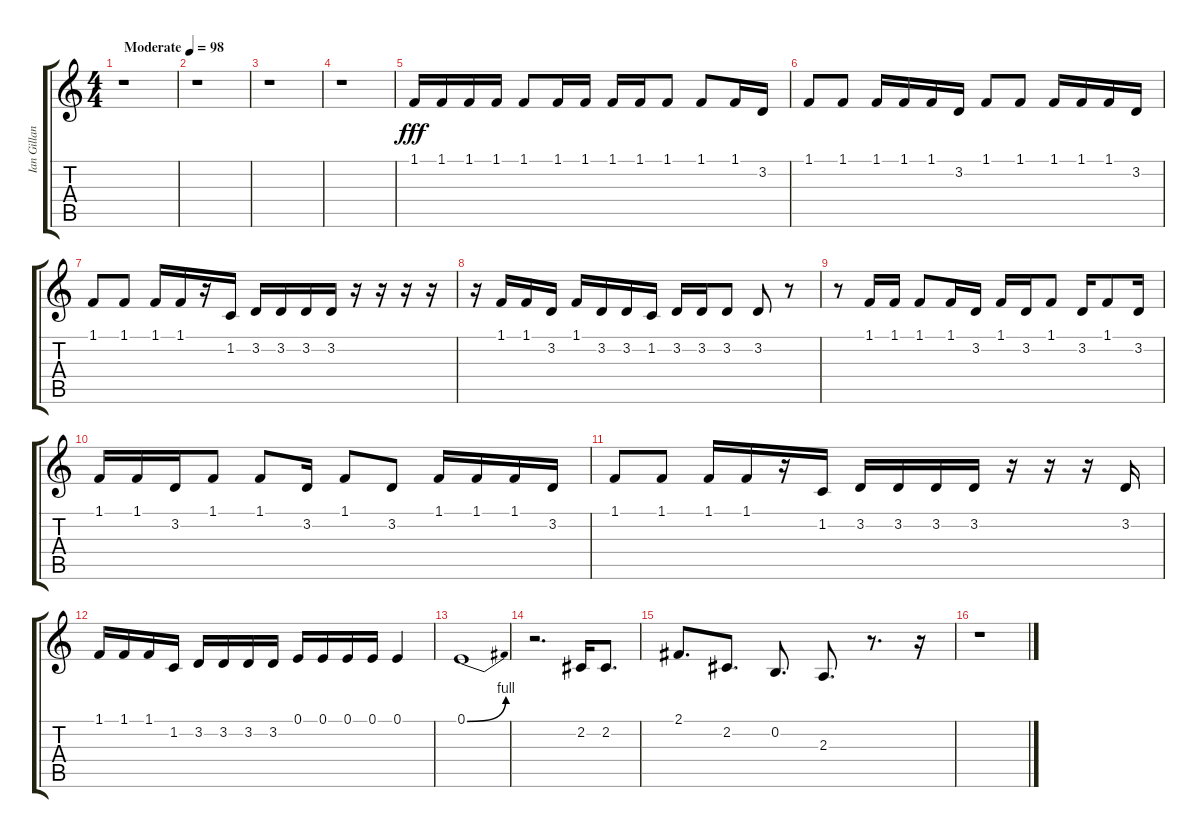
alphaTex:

\track ("Ian Gillan" "Ian Gillan") {instrument voiceoohs}
\staff {score tabs}
\tuning (E4 B3 G3 D3 A2 E2) {hide}
\ts (4 4)
\tempo (98 "Moderate")
\clef g2
\ks c
r.1{dy fff instrument voiceoohs} |
r.1 |
r.1 |
r.1 |
1.1.16 1.1.16 1.1.16 1.1.16 1.1.8 1.1.16 1.1.16 1.1.16 1.1.16 1.1.8 1.1.8 1.1.16 3.2.16 |
1.1.8 1.1.8 1.1.16 1.1.16 1.1.16 3.2.16 1.1.8 1.1.8 1.1.16 1.1.16 1.1.16 3.2.16 |
1.1.8 1.1.8 1.1.16 1.1.16 r.16 1.2.16 3.2.16 3.2.16 3.2.16 3.2.16 r.16 r.16 r.16 r.16 |
r.16 1.1.16 1.1.16 3.2.16 1.1.16 3.2.16 3.2.16 1.2.16 3.2.16 3.2.16 3.2.8 3.2.8 r.8 |
r.8 1.1.16 1.1.16 1.1.8 1.1.16 3.2.16 1.1.16 3.2.16 1.1.8 3.2.16 1.1.8 3.2.16 |
1.1.16 1.1.16 3.2.16 1.1.8 1.1.8 3.2.16 1.1.8 3.2.8 1.1.16 1.1.16 1.1.16 3.2.16 |
1.1.8 1.1.8 1.1.16 1.1.16 r.16 1.2.16 3.2.16 3.2.16 3.2.16 3.2.16 r.16 r.16 r.16 3.2.16 |
1.1.16 1.1.16 1.1.16 1.2.16 3.2.16 3.2.16 3.2.16 3.2.16 0.1.16 0.1.16 0.1.16 0.1.16 0.1.4 |
0.1{be (bend 0 0 60 4)}.1 |
r.2{d} 2.2.16 2.2.8{d} |
2.1.8{d} 2.2.8{d} 0.2.8{d} 2.3.8{d} r.8{d} r.16 |
r.1
